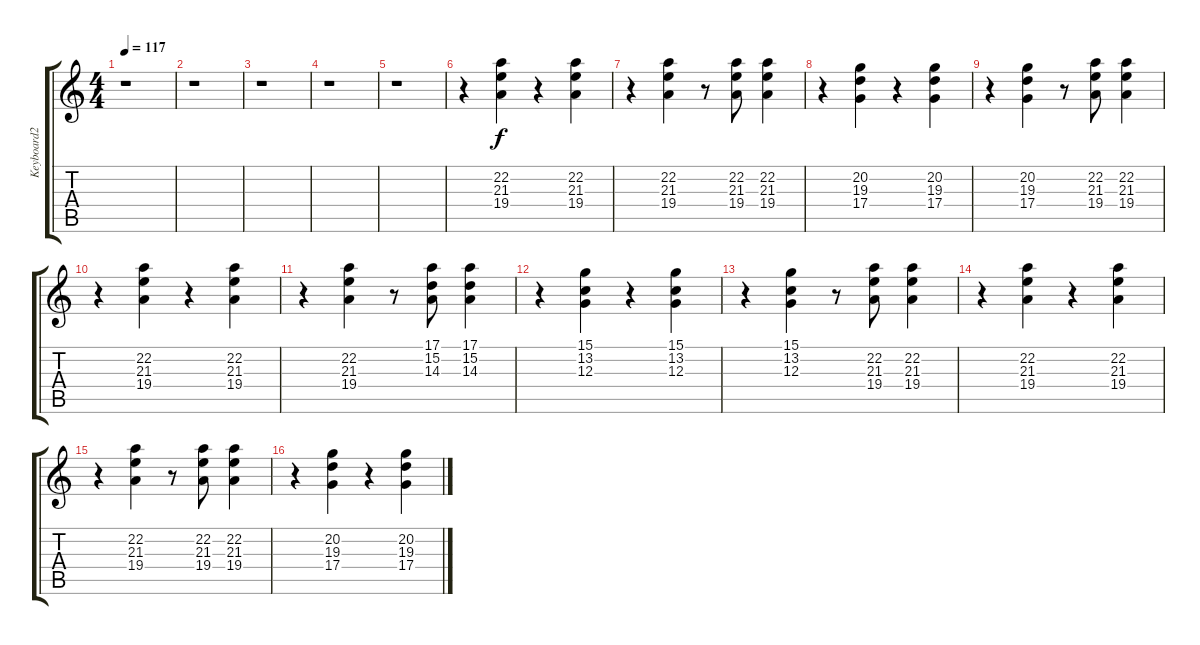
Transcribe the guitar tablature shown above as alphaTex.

\track ("Keyboard2" "Keyboard2") {instrument violin}
\staff {score tabs}
\tuning (E4 B3 G3 D3 A2 E2) {hide}
\ts (4 4)
\tempo 117
\clef g2
\ks c
r.1{dy f} |
r.1 |
r.1 |
r.1 |
r.1 |
r.4 (22.2 21.3 19.4).4 r.4 (22.2 21.3 19.4).4 |
r.4 (22.2 21.3 19.4).4 r.8 (22.2 21.3 19.4).8 (22.2 21.3 19.4).4 |
r.4 (20.2 19.3 17.4).4 r.4 (20.2 19.3 17.4).4 |
r.4 (20.2 19.3 17.4).4 r.8 (22.2 21.3 19.4).8 (22.2 21.3 19.4).4 |
r.4 (22.2 21.3 19.4).4 r.4 (22.2 21.3 19.4).4 |
r.4 (22.2 21.3 19.4).4 r.8 (17.1 15.2 14.3).8 (17.1 15.2 14.3).4 |
r.4 (15.1 13.2 12.3).4 r.4 (15.1 13.2 12.3).4 |
r.4 (15.1 13.2 12.3).4 r.8 (22.2 21.3 19.4).8 (22.2 21.3 19.4).4 |
r.4 (22.2 21.3 19.4).4 r.4 (22.2 21.3 19.4).4 |
r.4 (22.2 21.3 19.4).4 r.8 (22.2 21.3 19.4).8 (22.2 21.3 19.4).4 |
r.4 (20.2 19.3 17.4).4 r.4 (20.2 19.3 17.4).4
